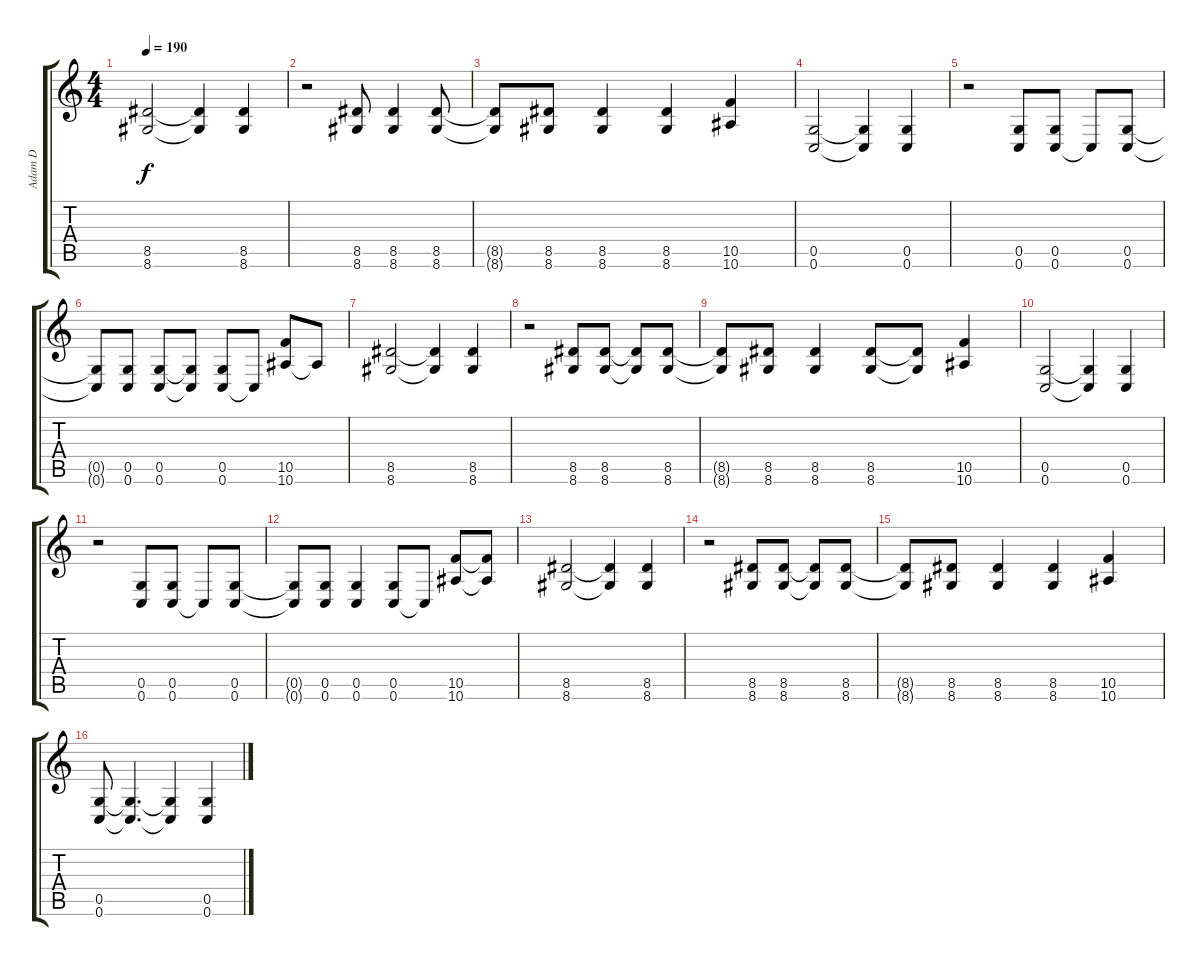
\track ("Adam D" "Adam D") {instrument distortionguitar}
\staff {score tabs}
\tuning (D4 A3 F3 C3 G2 C2) {hide}
\ts (4 4)
\tempo 190
\clef g2
\ks c
(8.5 8.6).2{dy f} (8.5{t} 8.6{t}).4 (8.5 8.6).4 |
r.2 (8.5 8.6).8 (8.5 8.6).4 (8.5 8.6).8 |
(8.5{t} 8.6{t}).8 (8.5 8.6).8 (8.5 8.6).4 (8.5 8.6).4 (10.5 10.6).4 |
(0.5 0.6).2 (0.5{t} 0.6{t}).4 (0.5 0.6).4 |
r.2 (0.5 0.6).8 (0.5 0.6).8 0.6{t}.8 (0.5 0.6).8 |
(0.5{t} 0.6{t}).8 (0.5 0.6).8 (0.5 0.6).8 (0.5{t} 0.6{t}).8 (0.5 0.6).8 0.6{t}.8 (10.5 10.6).8 10.6{t}.8 |
(8.5 8.6).2 (8.5{t} 8.6{t}).4 (8.5 8.6).4 |
r.2 (8.5 8.6).8 (8.5 8.6).8 (8.5{t} 8.6{t}).8 (8.5 8.6).8 |
(8.5{t} 8.6{t}).8 (8.5 8.6).8 (8.5 8.6).4 (8.5 8.6).8 (8.5{t} 8.6{t}).8 (10.5 10.6).4 |
(0.5 0.6).2 (0.5{t} 0.6{t}).4 (0.5 0.6).4 |
r.2 (0.5 0.6).8 (0.5 0.6).8 0.6{t}.8 (0.5 0.6).8 |
(0.5{t} 0.6{t}).8 (0.5 0.6).8 (0.5 0.6).4 (0.5 0.6).8 0.6{t}.8 (10.5 10.6).8 (10.5{t} 10.6{t}).8 |
(8.5 8.6).2 (8.5{t} 8.6{t}).4 (8.5 8.6).4 |
r.2 (8.5 8.6).8 (8.5 8.6).8 (8.5{t} 8.6{t}).8 (8.5 8.6).8 |
(8.5{t} 8.6{t}).8 (8.5 8.6).8 (8.5 8.6).4 (8.5 8.6).4 (10.5 10.6).4 |
(0.5 0.6).8 (0.5{t} 0.6{t}).4{d} (0.5{t} 0.6{t}).4 (0.5 0.6).4
